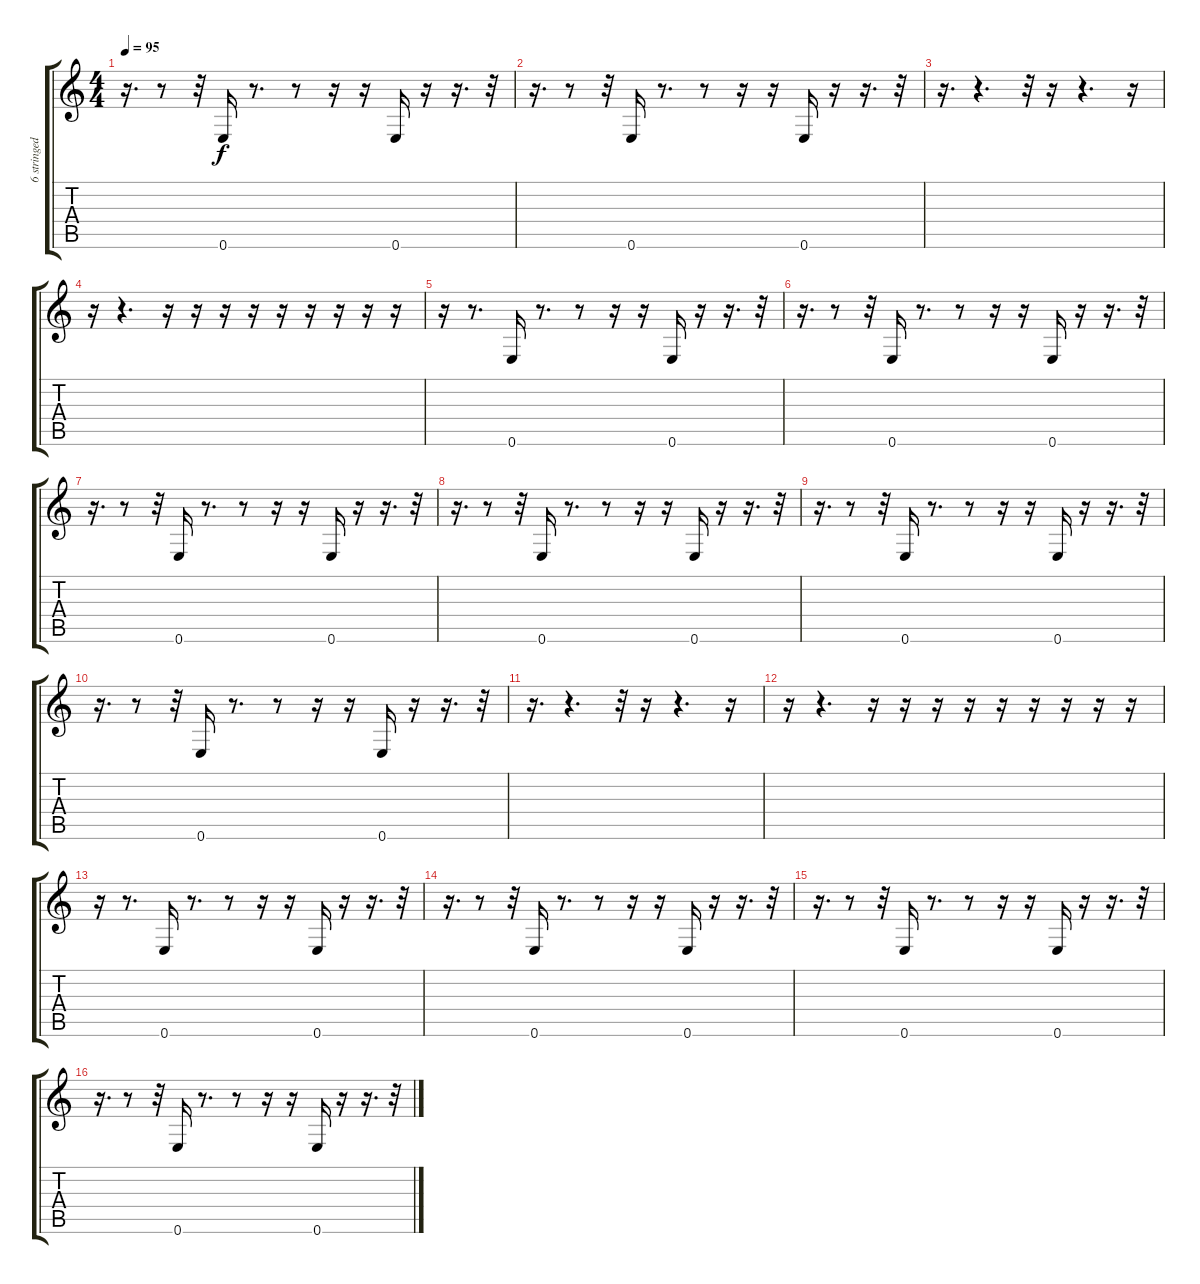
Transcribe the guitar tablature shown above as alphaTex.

\track ("6 stringed Bass" "6 stringed") {instrument electricbassfinger}
\staff {score tabs}
\tuning (E4 B3 G3 D3 A2 E2) {hide}
\ts (4 4)
\tempo 95
\clef g2
\ks c
r.16{d dy f} r.8 r.32 0.6.16 r.8{d} r.8 r.16 r.16 0.6.16 r.16 r.16{d} r.32 |
r.16{d} r.8 r.32 0.6.16 r.8{d} r.8 r.16 r.16 0.6.16 r.16 r.16{d} r.32 |
r.16{d} r.4{d} r.32 r.16 r.4{d} r.16 |
r.16 r.4{d} r.16 r.16 r.16 r.16 r.16 r.16 r.16 r.16 r.16 |
r.16 r.8{d} 0.6.16 r.8{d} r.8 r.16 r.16 0.6.16 r.16 r.16{d} r.32 |
r.16{d} r.8 r.32 0.6.16 r.8{d} r.8 r.16 r.16 0.6.16 r.16 r.16{d} r.32 |
r.16{d} r.8 r.32 0.6.16 r.8{d} r.8 r.16 r.16 0.6.16 r.16 r.16{d} r.32 |
r.16{d} r.8 r.32 0.6.16 r.8{d} r.8 r.16 r.16 0.6.16 r.16 r.16{d} r.32 |
r.16{d} r.8 r.32 0.6.16 r.8{d} r.8 r.16 r.16 0.6.16 r.16 r.16{d} r.32 |
r.16{d} r.8 r.32 0.6.16 r.8{d} r.8 r.16 r.16 0.6.16 r.16 r.16{d} r.32 |
r.16{d} r.4{d} r.32 r.16 r.4{d} r.16 |
r.16 r.4{d} r.16 r.16 r.16 r.16 r.16 r.16 r.16 r.16 r.16 |
r.16 r.8{d} 0.6.16 r.8{d} r.8 r.16 r.16 0.6.16 r.16 r.16{d} r.32 |
r.16{d} r.8 r.32 0.6.16 r.8{d} r.8 r.16 r.16 0.6.16 r.16 r.16{d} r.32 |
r.16{d} r.8 r.32 0.6.16 r.8{d} r.8 r.16 r.16 0.6.16 r.16 r.16{d} r.32 |
r.16{d} r.8 r.32 0.6.16 r.8{d} r.8 r.16 r.16 0.6.16 r.16 r.16{d} r.32
